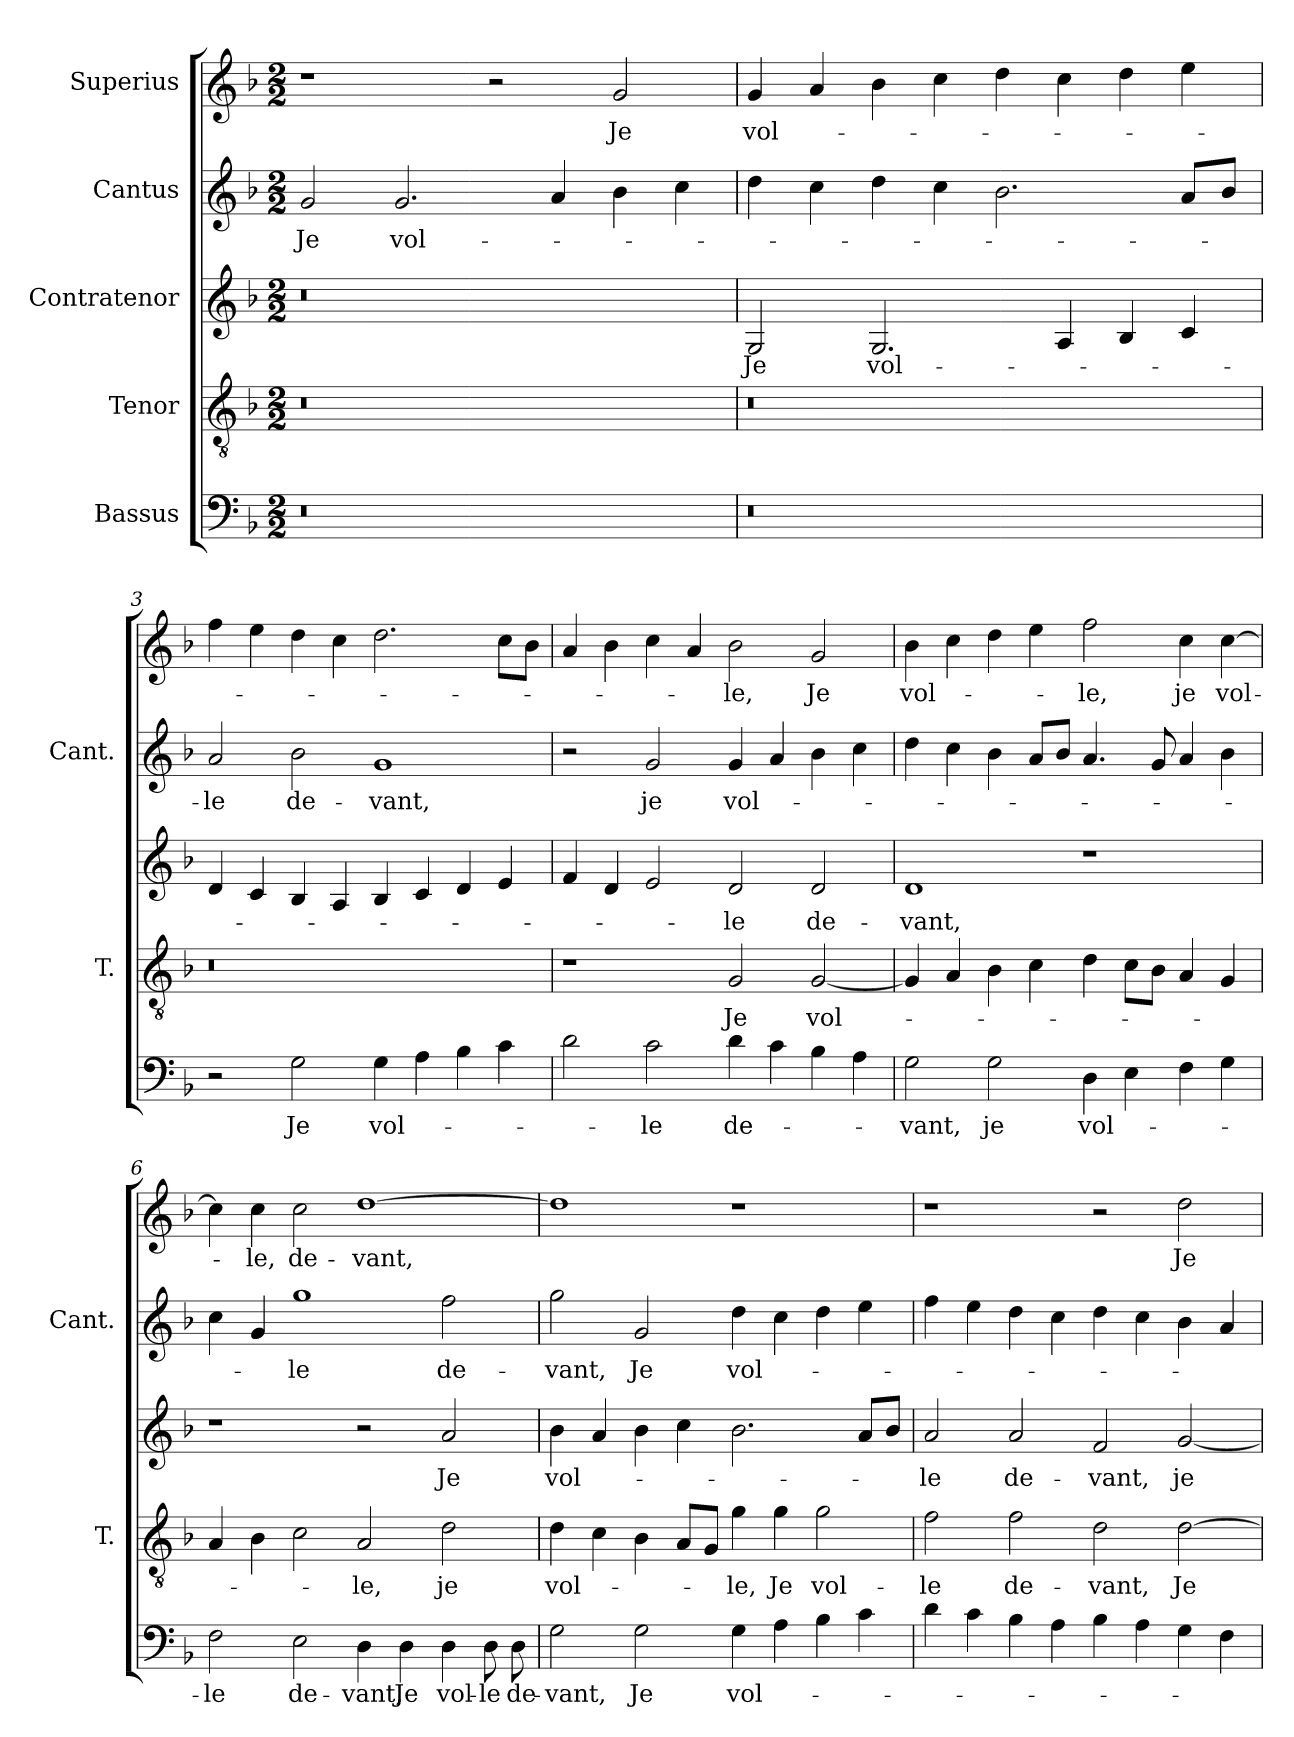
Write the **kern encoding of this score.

**kern	**text	**kern	**text	**kern	**text	**kern	**text	**kern	**text
*part5	*part5	*part4	*part4	*part3	*part3	*part2	*part2	*part1	*part1
*staff5	*staff5	*staff4	*staff4	*staff3	*staff3	*staff2	*staff2	*staff1	*staff1
*I"Bassus	*	*I"Tenor	*	*I"Contratenor	*	*I"Cantus	*	*I"Superius	*
*	*	*I'T.	*	*	*	*I'Cant.	*	*	*
*clefF4	*	*clefGv2	*	*clefG2	*	*clefG2	*	*clefG2	*
*	*	*ITrd7c12	*	*	*	*	*	*	*
*k[b-]	*	*k[b-]	*	*k[b-]	*	*k[b-]	*	*k[b-]	*
*F:	*	*F:	*	*F:	*	*F:	*	*F:	*
*M2/2	*	*M2/2	*	*M2/2	*	*M2/2	*	*M2/2	*
=1	=1	=1	=1	=1	=1	=1	=1	=1	=1
!LO:N:vis=0	!	!LO:N:vis=0	!	!LO:N:vis=0	!	!	!	!	!
1r	.	1r	.	1r	.	2g/	Je	1r	.
.	.	.	.	.	.	2.g/	vol-	.	.
1ryy	.	1ryy	.	1ryy	.	.	.	2r	.
.	.	.	.	.	.	4a/	.	.	.
.	.	.	.	.	.	4b-\	.	2g/	Je
.	.	.	.	.	.	4cc\	.	.	.
=2	=2	=2	=2	=2	=2	=2	=2	=2	=2
!LO:N:vis=0	!	!LO:N:vis=0	!	!	!	!	!	!	!
1r	.	1r	.	2G/	Je	4dd\	.	4g/	vol-
.	.	.	.	.	.	4cc\	.	4a/	.
.	.	.	.	2.G/	vol-	4dd\	.	4b-\	.
.	.	.	.	.	.	4cc\	.	4cc\	.
1ryy	.	1ryy	.	.	.	2.b-\	.	4dd\	.
.	.	.	.	4A/	.	.	.	4cc\	.
.	.	.	.	4B-/	.	.	.	4dd\	.
.	.	.	.	4c/	.	8a/L	.	4ee\	.
.	.	.	.	.	.	8b-/J	.	.	.
=3	=3	=3	=3	=3	=3	=3	=3	=3	=3
!	!	!LO:N:vis=0	!	!	!	!	!	!	!
2r	.	1r	.	4d/	.	2a/	-le	4ff\	.
.	.	.	.	4c/	.	.	.	4ee\	.
2G\	Je	.	.	4B-/	.	2b-\	de-	4dd\	.
.	.	.	.	4A/	.	.	.	4cc\	.
4G\	vol-	1ryy	.	4B-/	.	1g/	-vant,	2.dd\	.
4A\	.	.	.	4c/	.	.	.	.	.
4B-\	.	.	.	4d/	.	.	.	.	.
4c\	.	.	.	4e/	.	.	.	8cc\L	.
.	.	.	.	.	.	.	.	8b-\J	.
!!LO:LB:g=z
=4	=4	=4	=4	=4	=4	=4	=4	=4	=4
2d\	.	1r	.	4f/	.	2r	.	4a/	.
.	.	.	.	4d/	.	.	.	4b-\	.
2c\	-le	.	.	2e/	.	2g/	je	4cc\	.
.	.	.	.	.	.	.	.	4a/	.
4d\	de-	2GG/	Je	2d/	-le	4g/	vol-	2b-\	-le,
4c\	.	.	.	.	.	4a/	.	.	.
4B-\	.	[2GG/	vol-	2d/	de-	4b-\	.	2g/	Je
4A\	.	.	.	.	.	4cc\	.	.	.
=5	=5	=5	=5	=5	=5	=5	=5	=5	=5
2G\	-vant,	4GG/]	.	1d/	-vant,	4dd\	.	4b-\	vol-
.	.	4AA/	.	.	.	4cc\	.	4cc\	.
2G\	je	4BB-\	.	.	.	4b-\	.	4dd\	.
.	.	4C\	.	.	.	8a/L	.	4ee\	.
.	.	.	.	.	.	8b-/J	.	.	.
4D\	vol-	4D\	.	1r	.	4.a/	.	2ff\	-le,
4E\	.	8C\L	.	.	.	.	.	.	.
.	.	8BB-\J	.	.	.	8g/	.	.	.
4F\	.	4AA/	.	.	.	4a/	.	4cc\	je
4G\	.	4GG/	.	.	.	4b-\	.	[4cc\	vol-
=6	=6	=6	=6	=6	=6	=6	=6	=6	=6
2F\	-le	4AA/	.	1r	.	4cc\	.	4cc\]	.
.	.	4BB-\	.	.	.	4g/	.	4cc\	-le,
2E\	de-	2C\	.	.	.	1gg\	-le	2cc\	de-
4D\	-vant,	2AA/	-le,	2r	.	.	.	[1dd\	-vant,
4D\	Je	.	.	.	.	.	.	.	.
4D\	vol-	2D\	je	2a/	Je	2ff\	de-	.	.
8D\	-le	.	.	.	.	.	.	.	.
8D\	de-	.	.	.	.	.	.	.	.
!!LO:LB:g=z
=7	=7	=7	=7	=7	=7	=7	=7	=7	=7
2G\	-vant,	4D\	vol-	4b-\	vol-	2gg\	-vant,	1dd\]	.
.	.	4C\	.	4a/	.	.	.	.	.
2G\	Je	4BB-\	.	4b-\	.	2g/	Je	.	.
.	.	8AA/L	.	4cc\	.	.	.	.	.
.	.	8GG/J	.	.	.	.	.	.	.
4G\	vol-	4G\	-le,	2.b-\	.	4dd\	vol-	1r	.
4A\	.	4G\	Je	.	.	4cc\	.	.	.
4B-\	.	2G\	vol-	.	.	4dd\	.	.	.
4c\	.	.	.	8a/L	.	4ee\	.	.	.
.	.	.	.	8b-/J	.	.	.	.	.
=8	=8	=8	=8	=8	=8	=8	=8	=8	=8
4d\	.	2F\	-le	2a/	-le	4ff\	.	1r	.
4c\	.	.	.	.	.	4ee\	.	.	.
4B-\	.	2F\	de-	2a/	de-	4dd\	.	.	.
4A\	.	.	.	.	.	4cc\	.	.	.
4B-\	.	2D\	-vant,	2f/	-vant,	4dd\	.	2r	.
4A\	.	.	.	.	.	4cc\	.	.	.
4G\	.	[2D\	Je	[2g/	je	4b-\	.	2dd\	Je
4F\	.	.	.	.	.	4a/	.	.	.
=	=	=	=	=	=	=	=	=	=
*-	*-	*-	*-	*-	*-	*-	*-	*-	*-
